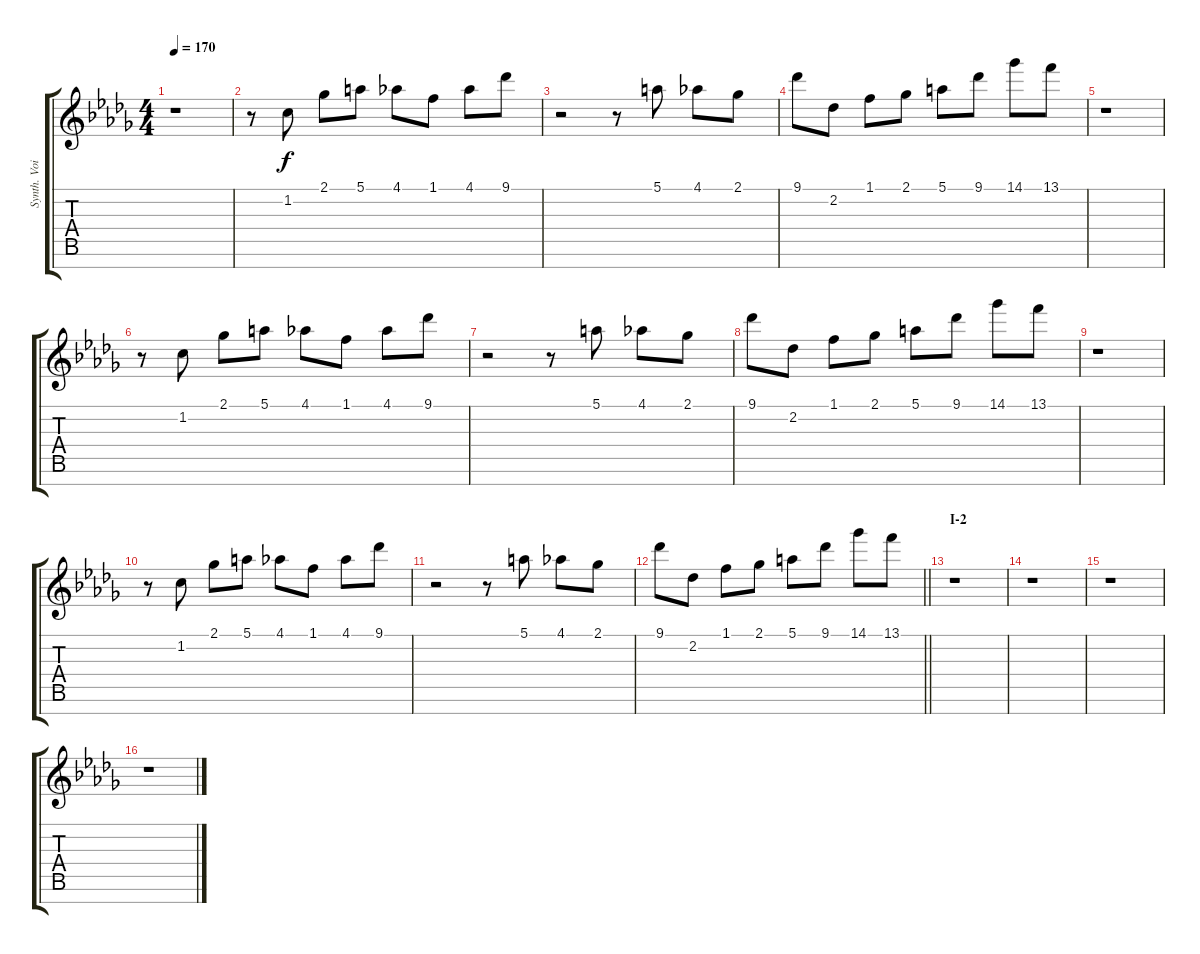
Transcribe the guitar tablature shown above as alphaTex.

\track ("Synth. Voice" "Synth. Voi") {instrument lead3calliope}
\staff {score tabs}
\tuning (E5 B4 G4 D4 A3 E3 B2) {hide}
\ts (4 4)
\tempo 170
\clef g2
\ks db
r.1{dy f} |
r.8 1.2.8 2.1.8 5.1.8 4.1.8 1.1.8 4.1.8 9.1.8 |
r.2 r.8 5.1.8 4.1.8 2.1.8 |
9.1.8 2.2.8 1.1.8 2.1.8 5.1.8 9.1.8 14.1.8 13.1.8 |
r.1 |
r.8 1.2.8 2.1.8 5.1.8 4.1.8 1.1.8 4.1.8 9.1.8 |
r.2 r.8 5.1.8 4.1.8 2.1.8 |
9.1.8 2.2.8 1.1.8 2.1.8 5.1.8 9.1.8 14.1.8 13.1.8 |
r.1 |
r.8 1.2.8 2.1.8 5.1.8 4.1.8 1.1.8 4.1.8 9.1.8 |
r.2 r.8 5.1.8 4.1.8 2.1.8 |
\barLineRight lightlight
9.1.8 2.2.8 1.1.8 2.1.8 5.1.8 9.1.8 14.1.8 13.1.8 |
\section ("" "I-2")
r.1 |
r.1 |
r.1 |
r.1
